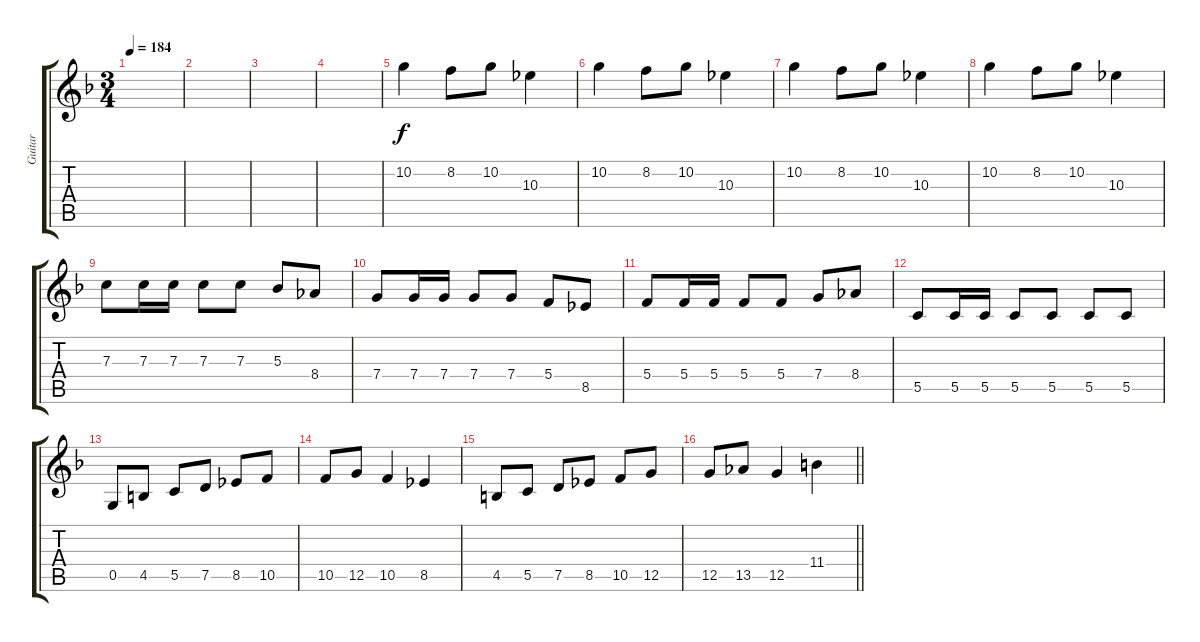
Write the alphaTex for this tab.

\track ("Guitar" "Guitar") {instrument distortionguitar}
\staff {score tabs}
\tuning (D4 A3 F3 C3 G2 C2) {hide}
\ts (3 4)
\tempo 184
\clef g2
\ks f
|
|
|
|
10.2.4 8.2.8 10.2.8 10.3.4 |
10.2.4 8.2.8 10.2.8 10.3.4 |
10.2.4 8.2.8 10.2.8 10.3.4 |
10.2.4 8.2.8 10.2.8 10.3.4 |
7.3.8 7.3.16 7.3.16 7.3.8 7.3.8 5.3.8 8.4.8 |
7.4.8 7.4.16 7.4.16 7.4.8 7.4.8 5.4.8 8.5.8 |
5.4.8 5.4.16 5.4.16 5.4.8 5.4.8 7.4.8 8.4.8 |
5.5.8 5.5.16 5.5.16 5.5.8 5.5.8 5.5.8 5.5.8 |
0.5.8 4.5.8 5.5.8 7.5.8 8.5.8 10.5.8 |
10.5.8 12.5.8 10.5.4 8.5.4 |
4.5.8 5.5.8 7.5.8 8.5.8 10.5.8 12.5.8 |
\barLineRight lightlight
12.5.8 13.5.8 12.5.4 11.4.4
